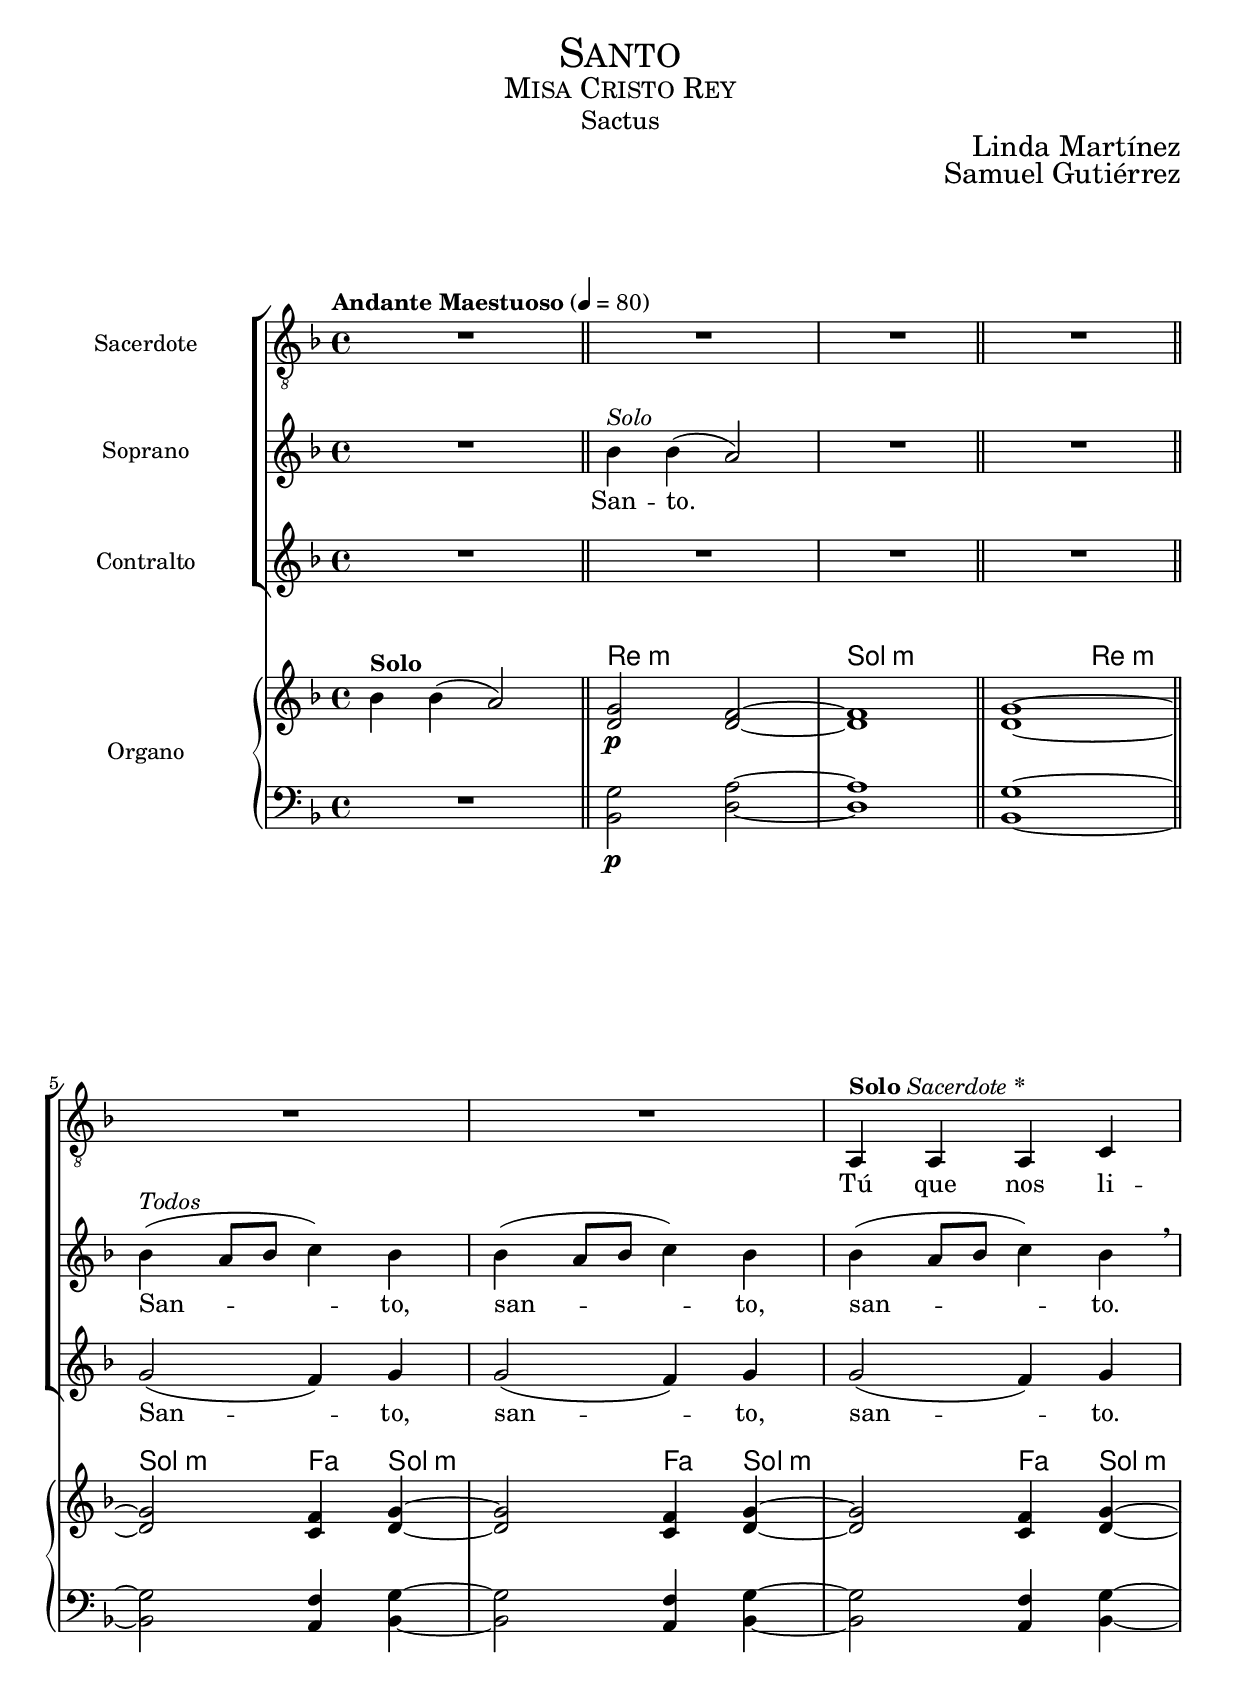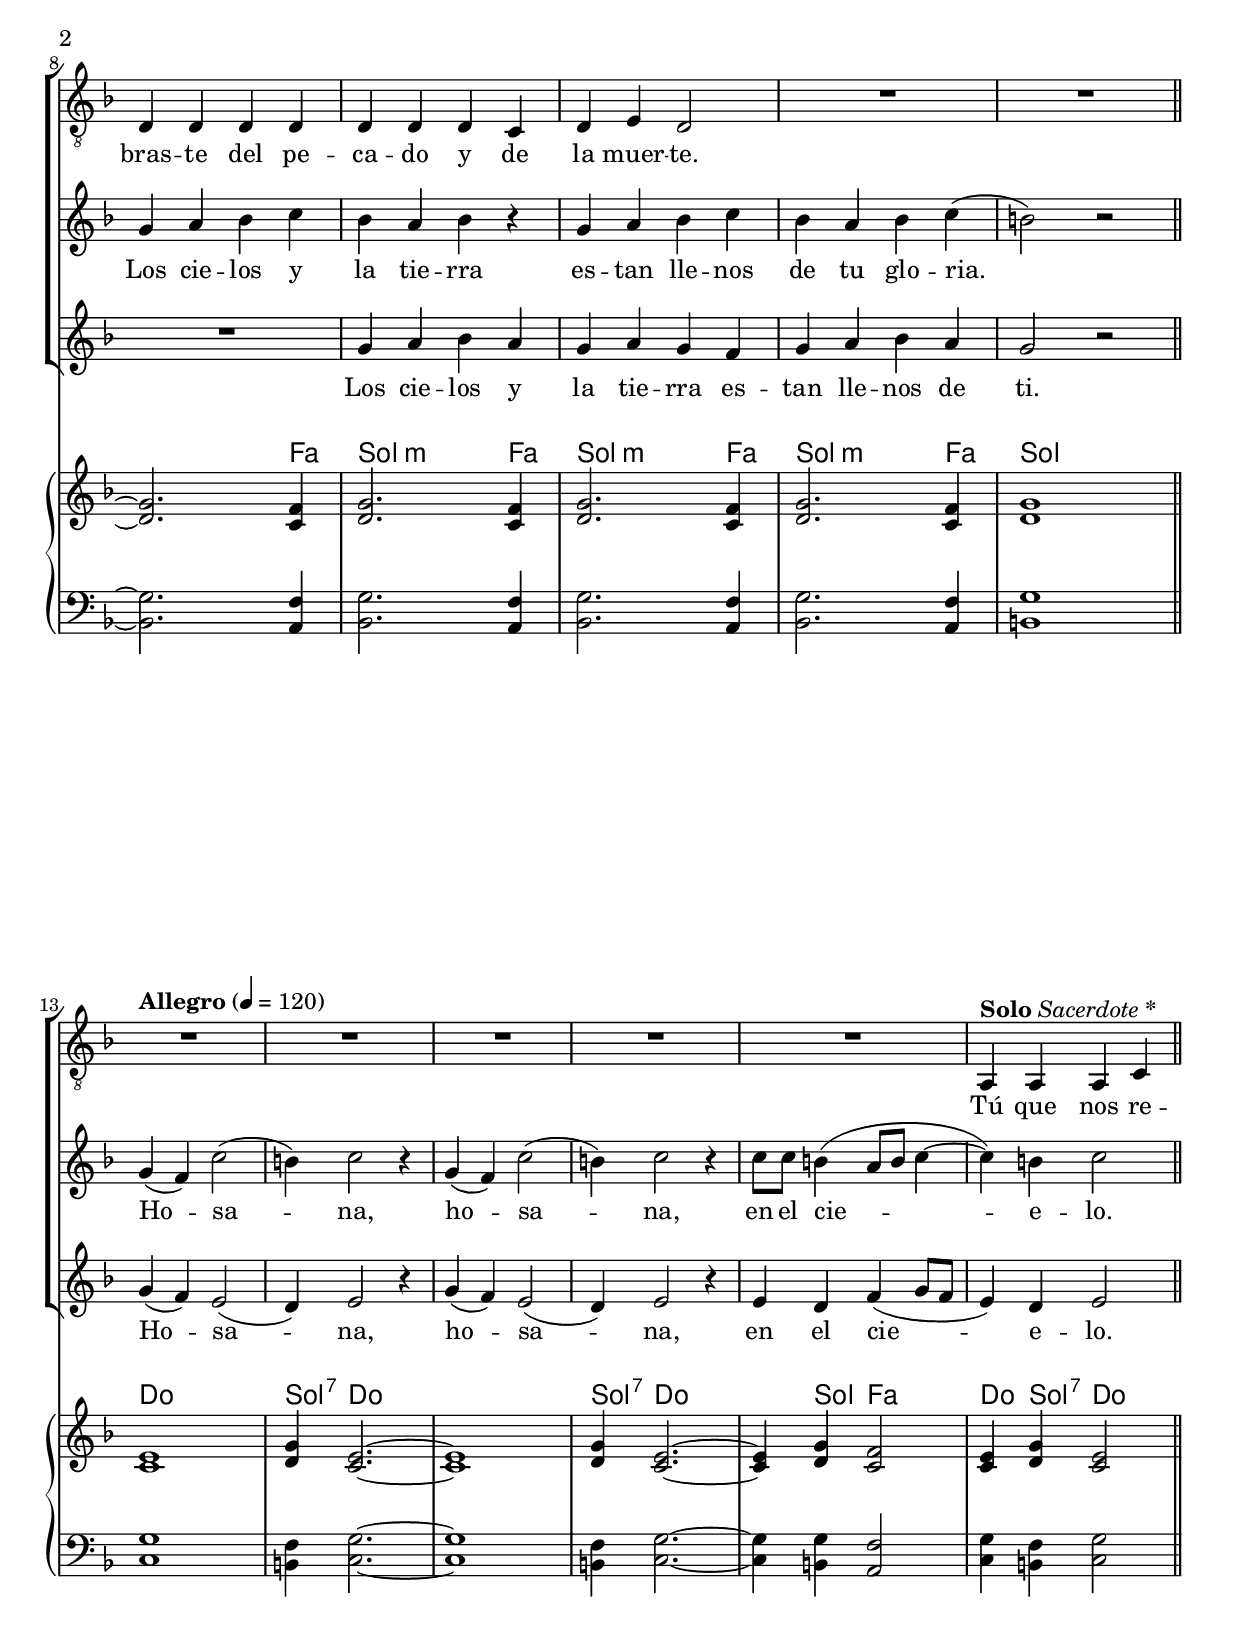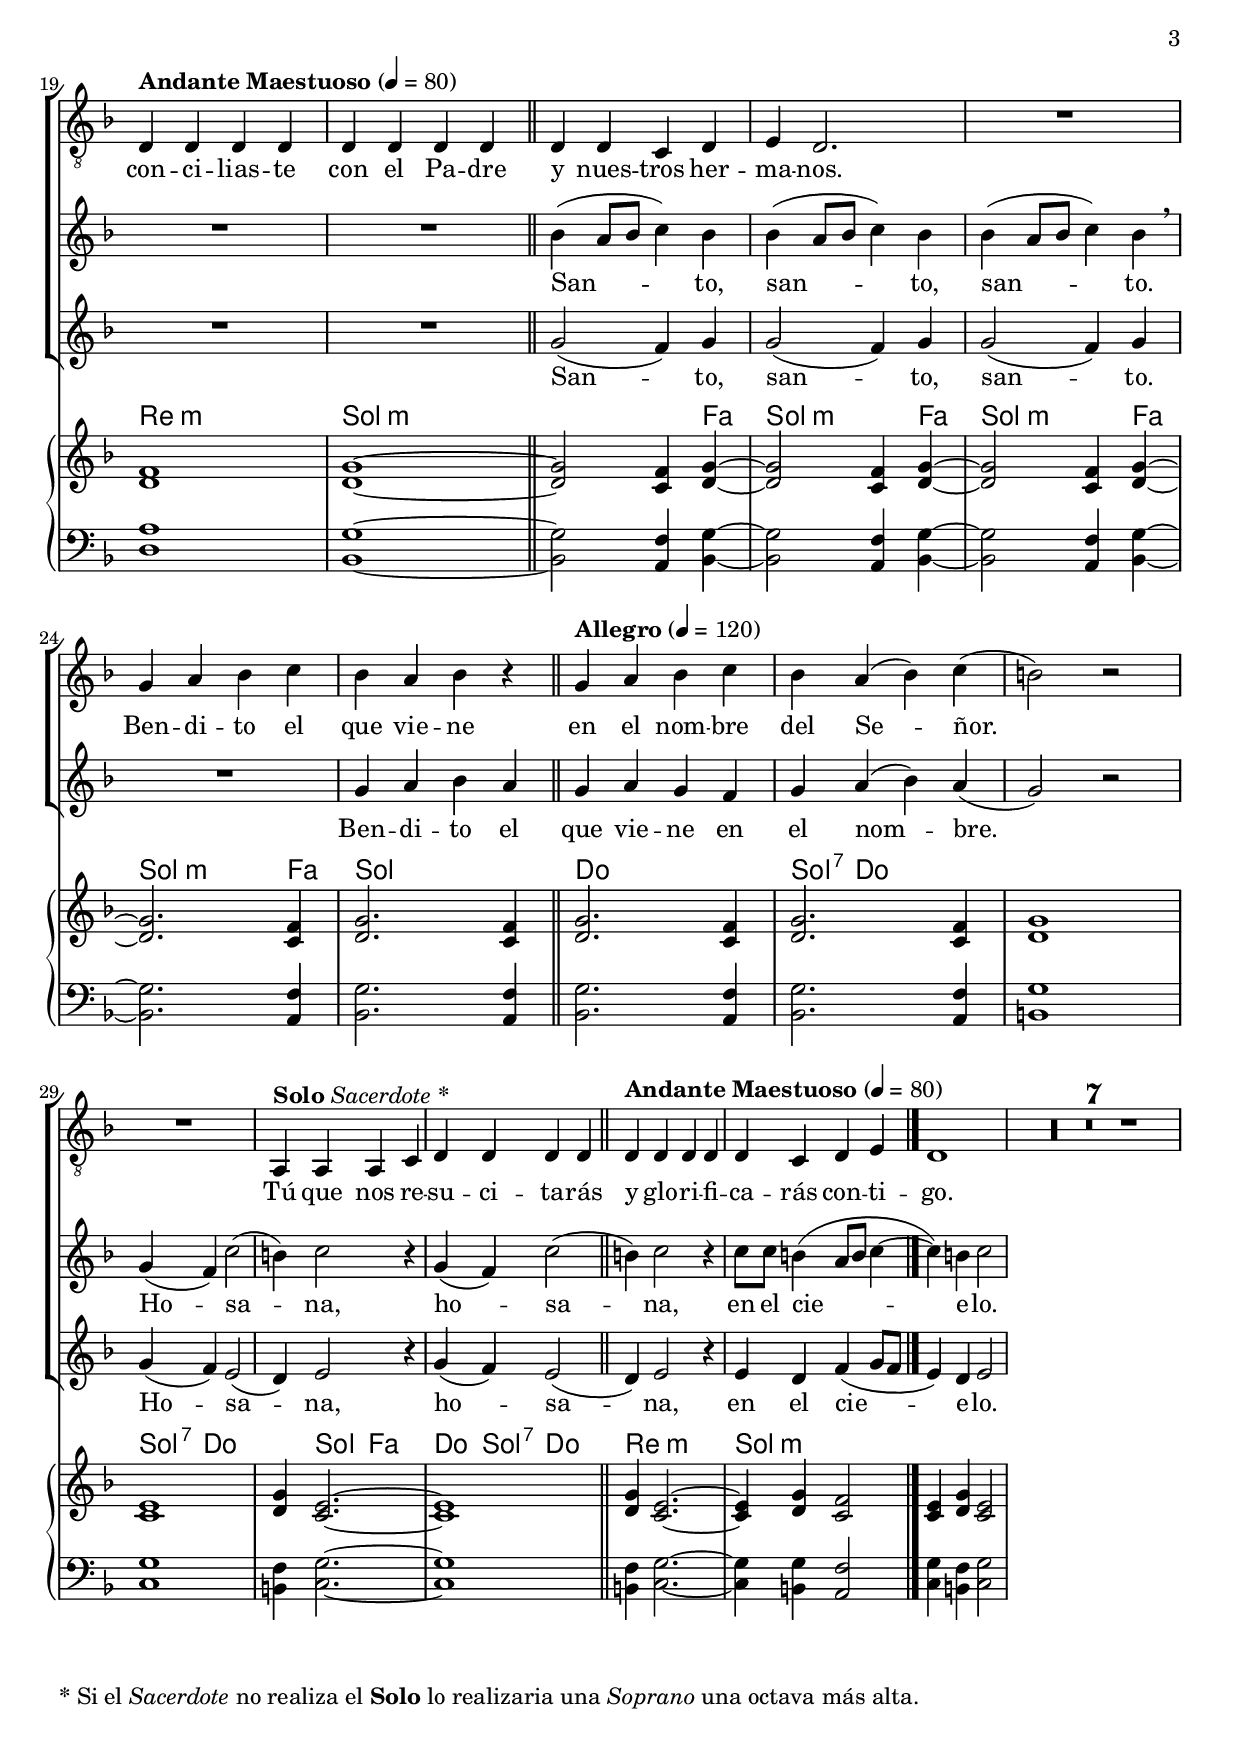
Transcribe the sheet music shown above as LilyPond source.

%  Santo - Renaissance way melody
%  Music and accompaniment by serachsam

\language "espanol"
\version "2.23.2"

% --- Global parameters
particle = 0
jump = \break

% --- Includes
\include "global.ily"
solo_music = \relative do' {
  \clef "G_8"
  R1*6 | %6
  la,4^\markup{ \bold "Solo" \italic "Sacerdote" \bold "*"} la la do |
  re re re re |
  re re re do |
  re mi re2 | % 10
  R1*7 | %22
  la4^\markup{ \bold "Solo" \italic "Sacerdote" \bold "*"} la la do |
  re re re re |
  re re re re |
  re re do re |
  mi re2. | % 22
  R1*7 | %29
  la4^\markup{ \bold "Solo" \italic "Sacerdote" \bold "*"} la la do |
  re re re re |
  re re re re |
  re do re mi |
  re1 | % 34
  R1*7 | %39
}

solo_lyrics = \lyricmode {
  Tú que nos li -- bras -- te del pe -- ca -- do y de la muer -- te.
  Tú que nos re -- con -- ci -- lias -- te con el Pa -- dre y nues -- tros her -- ma -- nos.
  Tú que nos re -- su -- ci -- ta -- rás y glo -- ri -- fi -- ca -- rás con -- ti -- go.
}

soprano_music = \relative do'' {
  \compressEmptyMeasures

  R1 |
  sib4^\markup{ \italic "Solo"} sib( la2) |
  R1*2 | #(if (= particle 1) jump "") % 4
  sib4^\markup{ \italic "Todos"}( la8 sib do4) sib |
  sib4( la8 sib do4) sib |
  sib4( la8 sib do4) sib \breathe | #(if (= particle 1) jump "") % 7
  sol4 la sib do |
  sib la sib r |
  sol4 la sib do |
  sib la sib do( |
  si2) r | #(if (= particle 1) jump "") % 12
  sol4( fa) do'2( |
  si4) do2 r4 |
  sol4( fa) do'2( |
  si4) do2 r4 |
  do8 do si4( la8 si do4~ |
  do) si4 do2 | #(if (= particle 1) jump "") % 18
  R1*2 |
  sib4( la8 sib do4) sib |
  sib4( la8 sib do4) sib |
  sib4( la8 sib do4) sib \breathe | #(if (= particle 1) jump "") % 23
  sol4 la sib do |
  sib la sib r |
  sol4 la sib do |
  sib la( sib) do( |
  si2) r | #(if (= particle 1) jump "") % 28
  sol4( fa) do'2( |
  si4) do2 r4 |
  sol4( fa) do'2( |
  si4) do2 r4 |
  do8 do si4( la8 si do4~ |
  do) si4 do2 |
}

soprano_lyrics = \lyricmode {
    San -- to.
    San -- to, san -- to, san -- to.
    Los cie -- los y la tie -- rra es -- tan lle -- nos de tu glo -- ria.
    Ho -- sa -- na, ho -- sa -- na, en el cie -- e -- lo.

    San -- to, san -- to, san -- to.
    Ben -- di -- to el que vie -- ne en el nom -- bre del Se -- ñor.
    Ho -- sa -- na, ho -- sa -- na, en el cie -- e -- lo.
}

alto_music = \relative do' {
  \compressEmptyMeasures

  R1*3 |
  R1 | #(if (= particle 1) jump "") % 4
  sol'2( fa4) sol |
  sol2( fa4) sol |
  sol2( fa4) sol | #(if (= particle 1) jump "") % 7s
  R1 |
  sol4 la sib la |
  sol la sol fa |
  sol4 la sib la |
  sol2 r | #(if (= particle 1) jump "") % 12
  sol4( fa) mi2( |
  re4) mi2 r4 |
  sol4( fa) mi2( |
  re4) mi2 r4 |
  mi4 re fa4( sol8 fa |
  mi4) re mi2 | #(if (= particle 1) jump "") % 18
  R1*2 |
  sol2( fa4) sol |
  sol2( fa4) sol |
  sol2( fa4) sol | #(if (= particle 1) jump "") % 23
  R1 |
  sol4 la sib la |
  sol la sol fa |
  sol4 la( sib) la( |
  sol2) r | #(if (= particle 1) jump "") % 28
  sol4( fa) mi2( |
  re4) mi2 r4 |
  sol4( fa) mi2( |
  re4) mi2 r4 |
  mi4 re fa4( sol8 fa |
  mi4) re mi2 |
}

alto_lyrics = \lyricmode {
    San -- to, san -- to, san -- to.
    Los cie -- los y la tie -- rra es -- tan lle -- nos de ti.
    Ho -- sa -- na, ho -- sa -- na, en el cie -- e -- lo.

    San -- to, san -- to, san -- to.
    Ben -- di -- to el que vie -- ne en el nom -- bre.
    Ho -- sa -- na, ho -- sa -- na, en el cie -- e -- lo.
}

harmonies = \new ChordNames {
  \set ChordNames.midiInstrument = "string ensemble 2"
  \set ChordNames.midiMaximumVolume = #0
  \set chordChanges = ##t
  \chordmode {
    \italianChords

    s1 |
    re1:m |
    sol1:m |
    sol2:m re2:m |
    sol2:m fa4 sol4:m |
    s2 fa4 sol4:m |
    s2 fa4 sol4:m |
    s2. fa4 |
    sol2.:m fa4 |
    sol2.:m fa4 |
    sol2.:m fa4 |
    sol1 |
    do1 |
    sol4:7 do2. |
    s1 |
    sol4:7 do2. |
    s4 sol4 fa2 |
    do4 sol4:7 do2 |
    re1:m |
    sol1:m |
    s2. fa4 |
    sol2.:m fa4 |
    sol2.:m fa4 |
    sol2.:m fa4 |
    sol1 |
    do1 |
    sol4:7 do2. |
    s1 |
    sol4:7 do2. |
    s4 sol4 fa2 |
    do4 sol4:7 do2 |
    re1:m |
    sol1:m |
  }
}

notes_soproano = \relative do'' {
    sib4 sib( la2) |
    sol2\p fa~ | 
    fa1 |
    sol1~ |
    #(if (= particle 1) "" jump) % 4
    sol2 fa4 sol4~ |
    sol2 fa4 sol4~ |
    sol2 fa4 sol4~ | #(if (= particle 1) "" jump) % 7
    sol2. fa4 |
    sol2. fa4 |
    sol2. fa4 |
    sol2. fa4 |
    sol1 | #(if (= particle 1) "" jump) % 12
    mi1 |
    sol4 mi2.~ |
    mi1 |
    sol4 mi2.~ |
    mi4 sol fa2 |
    mi4 sol mi2 | #(if (= particle 1) "" jump) % 18
    fa1 |
    sol1~ |
    sol2 fa4 sol4~ |
    sol2 fa4 sol4~ |
    sol2 fa4 sol4~ | #(if (= particle 1) "" jump) % 23
    sol2. fa4 |
    sol2. fa4 |
    sol2. fa4 |
    sol2. fa4 |
    sol1 | #(if (= particle 1) "" jump) % 28
    mi1 |
    sol4 mi2.~ |
    mi1 |
    sol4 mi2.~ |
    mi4 sol fa2 |
    mi4 sol mi2 |
}

notes_alto = \relative do' {
    R1 |
    re2\p re~ |
    re1 |
    re1~ |
    re2 do4 re~ |
    re2 do4 re~ |
    re2 do4 re~ |
    re2. do4 |
    re2. do4 |
    re2. do4 |
    re2. do4 |
    re1 |
    do1 |
    re4 do2.~ |
    do1 |
    re4 do2.~ |
    do4 re4 do2 |
    do4 re do2 |
    re1 |
    re1~ |
    re2 do4 re~ |
    re2 do4 re~ |
    re2 do4 re~ |
    re2. do4 |
    re2. do4 |
    re2. do4 |
    re2. do4 |
    re1 |
    do1 |
    re4 do2.~ |
    do1 |
    re4 do2.~ |
    do4 re4 do2 |
    do4 re do2 |
}

notes_tenor = \relative do' {
    R1 |
    sol2\p la~ |
    la1 |
    sol1~ |
    sol2 fa4 sol~ |
    sol2 fa4 sol~ |
    sol2 fa4 sol~ |
    sol2. fa4 |
    sol2. fa4 |
    sol2. fa4 |
    sol2. fa4 |
    sol1 |
    sol1 |
    fa4 sol2.~ |
    sol1 |
    fa4 sol2.~ |
    sol4 sol fa2 |
    sol4 fa sol2 |
    la1 |
    sol1~ |
    sol2 fa4 sol~ |
    sol2 fa4 sol~ |
    sol2 fa4 sol~ |
    sol2. fa4 |
    sol2. fa4 |
    sol2. fa4 |
    sol2. fa4 |
    sol1 |
    sol1 |
    fa4 sol2.~ |
    sol1 |
    fa4 sol2.~ |
    sol4 sol fa2 |
    sol4 fa sol2 |
}

notes_bass = \relative do {
    R1 |
    sib2\p re~ |
    re1 |
    sib1~ |
    sib2 la4 sib~ |
    sib2 la4 sib~ |
    sib2 la4 sib~ |
    sib2. la4 |
    sib2. la4 |
    sib2. la4 |
    sib2. la4 |
    si1 |
    do1 |
    si4 do2.~ |
    do1 |
    si4 do2.~ |
    do4 si la2 |
    do4 si do2 |
    re1 |
    sib1~ |
    sib2 la4 sib~ |
    sib2 la4 sib~ |
    sib2 la4 sib~ |
    sib2. la4 |
    sib2. la4 |
    sib2. la4 |
    sib2. la4 |
    si1 |
    do1 |
    si4 do2.~ |
    do1 |
    si4 do2.~ |
    do4 si la2 |
    do4 si do2 |
}


% --- Global size
%#(set-global-staff-size 18)

% --- Header
\markup { \fill-line { \center-column { \fontsize #5 \caps \title \fontsize #2 \smallCaps \subtitle \fontsize #1 \subsubtitle } } }
\markup { \fill-line { " " \right-column { \fontsize #2 \autor } } }
\markup { \fill-line { " " \right-column { \fontsize #2 \arranger } } }
\markup { \fill-line { " " \right-column { \fontsize #2 \other } } }
\header {
  dedication = \dedication
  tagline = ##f
  breakbefore = ##t
}

% --- Music

% --- Harmony

% --- Sheet
\score {
  <<
    \new ChoirStaff { <<
      \new Staff { <<
        \set Staff.instrumentName = #"Sacerdote"
        \set Staff.midiInstrument = #"choir aahs"
        \new Voice = "solo" { <<\global \solo_music>> }
        \new Lyrics \lyricsto "solo" {\solo_lyrics}
      >> }
      \new Staff { <<
        \set Staff.instrumentName = #"Soprano"
        \set Staff.midiInstrument = #"choir aahs"
        \new Voice = "soprano" { <<\global \soprano_music>> }
        \new Lyrics \lyricsto "soprano" {\soprano_lyrics}
      >> }
      \new Staff { <<
        \set Staff.instrumentName = #"Contralto"
        \set Staff.midiInstrument = #"choir aahs"
        \new Voice = "alto" {<<\global \alto_music>>}
        \new Lyrics \lyricsto "alto" {\alto_lyrics}
      >> }
    >> }
    \harmonies
    \new PianoStaff { <<
      \set PianoStaff.instrumentName = #"Organo"
      \new Staff = "sopranoStaff" { <<
        \set Staff.midiInstrument = #"church organ"
        \partCombine
        << \global \notes_soproano >>
        << \global \notes_alto >>
      >> }
      \new Staff { <<
        \set Staff.midiInstrument = #"church organ"
        \clef bass
        \partCombine
        << \global \notes_tenor >>
        << \global \notes_bass >>
      >> }
    >> }
  >>
  \midi { }
  \layout {
    \context {
      \Staff \RemoveEmptyStaves
    }
  }
}

\markup {
  \bold "*" "Si el" \italic "Sacerdote" "no realiza el" \bold "Solo" "lo realizaria una" \italic "Soprano" "una octava más alta."
}

% --- Paper
\paper{
  #(set-default-paper-size "letter")
  indent=3.5\cm
}